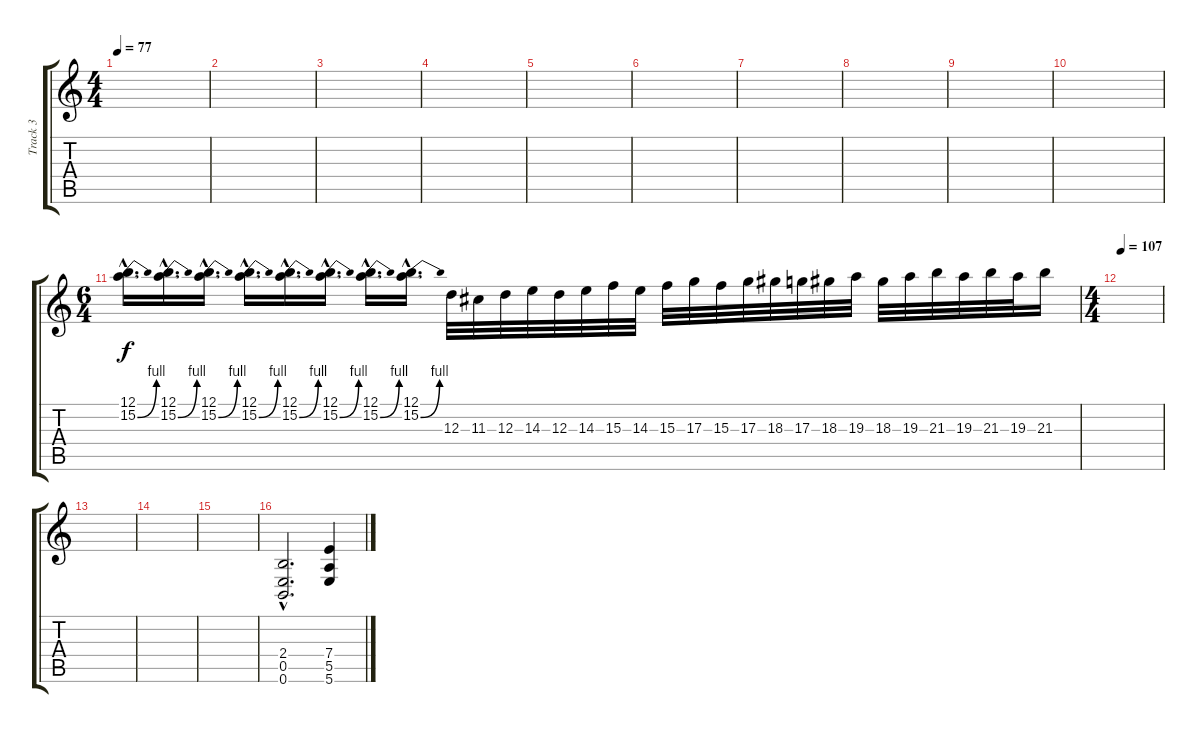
\track ("Track 3" "Track 3") {instrument distortionguitar}
\staff {score tabs}
\tuning (B3 Gb3 D3 A2 E2 B1) {hide}
\ts (4 4)
\tempo 77
\clef g2
\ks c
|
|
|
|
|
|
|
|
|
|
\ts (6 4)
(12.1{hac} 15.2{be (bend 0 0 60 4) hac}).16{d} (12.1{hac} 15.2{be (bend 0 0 60 4) hac}).16{d} (12.1{hac} 15.2{be (bend 0 0 60 4) hac}).16{d} (12.1{hac} 15.2{be (bend 0 0 60 4) hac}).16{d} (12.1{hac} 15.2{be (bend 0 0 60 4) hac}).16{d} (12.1{hac} 15.2{be (bend 0 0 60 4) hac}).16{d} (12.1{hac} 15.2{be (bend 0 0 60 4) hac}).16{d} (12.1{hac} 15.2{be (bend 0 0 60 4) hac}).16{d} 12.3.32 11.3.32 12.3.32 14.3.32 12.3.32 14.3.32 15.3.32 14.3.32 15.3.32 17.3.32 15.3.32 17.3.32 18.3.32 17.3.32 18.3.32 19.3.32 18.3.32 19.3.32 21.3.32 19.3.32 21.3.32 19.3.32 21.3.16 |
\ts (4 4)
\tempo 107
|
|
|
|
(2.4{hac} 0.5{hac} 0.6{hac}).2{d} (7.4 5.5 5.6).4
